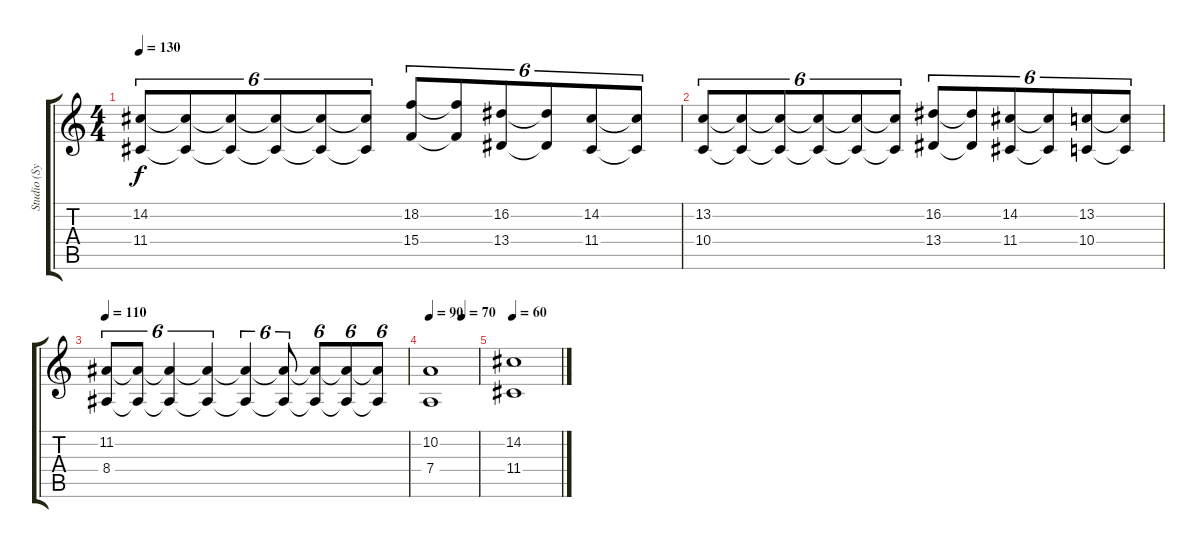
\track ("Studio (Synth Strings)" "Studio (Sy") {instrument stringensemble1}
\staff {score tabs}
\tuning (E4 B3 G3 D3 A2 E2) {hide}
\ts (4 4)
\tempo 130
\clef g2
\ks c
(14.2 11.4).8{tu (6 4) dy f} (14.2{t} 11.4{t}).8{tu (6 4)} (14.2{t} 11.4{t}).8{tu (6 4)} (14.2{t} 11.4{t}).8{tu (6 4)} (14.2{t} 11.4{t}).8{tu (6 4)} (14.2{t} 11.4{t}).8{tu (6 4)} (18.2 15.4).8{tu (6 4)} (18.2{t} 15.4{t}).8{tu (6 4)} (16.2 13.4).8{tu (6 4)} (16.2{t} 13.4{t}).8{tu (6 4)} (14.2 11.4).8{tu (6 4)} (14.2{t} 11.4{t}).8{tu (6 4)} |
(13.2 10.4).8{tu (6 4)} (13.2{t} 10.4{t}).8{tu (6 4)} (13.2{t} 10.4{t}).8{tu (6 4)} (13.2{t} 10.4{t}).8{tu (6 4)} (13.2{t} 10.4{t}).8{tu (6 4)} (13.2{t} 10.4{t}).8{tu (6 4)} (16.2 13.4).8{tu (6 4)} (16.2{t} 13.4{t}).8{tu (6 4)} (14.2 11.4).8{tu (6 4)} (14.2{t} 11.4{t}).8{tu (6 4)} (13.2 10.4).8{tu (6 4)} (13.2{t} 10.4{t}).8{tu (6 4)} |
\tempo 110
(11.2 8.4).8{tu (6 4)} (11.2{t} 8.4{t}).8{tu (6 4)} (11.2{t} 8.4{t}).4{tu (6 4)} (11.2{t} 8.4{t}).4{tu (6 4)} (11.2{t} 8.4{t}).4{tu (6 4)} (11.2{t} 8.4{t}).8{tu (6 4)} (11.2{t} 8.4{t}).8{tu (6 4)} (11.2{t} 8.4{t}).8{tu (6 4)} (11.2{t} 8.4{t}).8{tu (6 4)} |
\tempo 90
\tempo (70 0.6666666666666666)
(10.2 7.4).1 |
\tempo 60
(14.2 11.4).1
